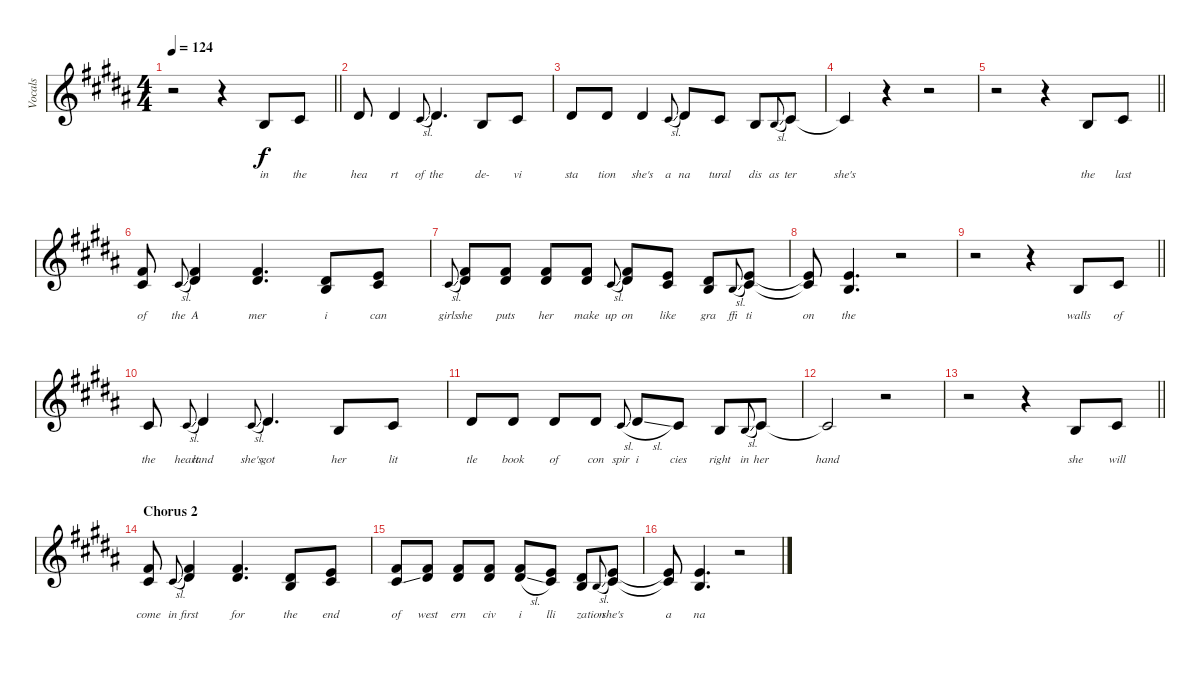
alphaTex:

\track ("Vocals" "Vocals") {instrument altosax}
\staff {score}
\tuning (E4 B3 G3 D3 A2 E2) {hide}
\ts (4 4)
\tempo 124
\clef g2
\barLineRight lightlight
\ks b
r.2{dy f} r.4 4.3.8{lyrics (0 "in") lyrics (1 "") lyrics (2 "") lyrics (3 "") lyrics (4 "")} 6.3.8{lyrics (0 "the") lyrics (1 "") lyrics (2 "") lyrics (3 "") lyrics (4 "")} |
8.3.8{lyrics (0 "hea") lyrics (1 "") lyrics (2 "") lyrics (3 "") lyrics (4 "")} 8.3.4{lyrics (0 "rt") lyrics (1 "") lyrics (2 "") lyrics (3 "") lyrics (4 "")} 6.3{sl}.8{lyrics (0 "of") lyrics (1 "") lyrics (2 "") lyrics (3 "") lyrics (4 "") gr onbeat} 8.3.4{d lyrics (0 "the") lyrics (1 "") lyrics (2 "") lyrics (3 "") lyrics (4 "")} 4.3.8{lyrics (0 "de-") lyrics (1 "") lyrics (2 "") lyrics (3 "") lyrics (4 "")} 6.3.8{lyrics (0 "vi") lyrics (1 "") lyrics (2 "") lyrics (3 "") lyrics (4 "")} |
8.3.8{lyrics (0 "sta") lyrics (1 "") lyrics (2 "") lyrics (3 "") lyrics (4 "")} 8.3.8{lyrics (0 "tion") lyrics (1 "") lyrics (2 "") lyrics (3 "") lyrics (4 "")} 8.3.4{lyrics (0 "she's") lyrics (1 "") lyrics (2 "") lyrics (3 "") lyrics (4 "")} 6.3{sl}.8{lyrics (0 "a") lyrics (1 "") lyrics (2 "") lyrics (3 "") lyrics (4 "") gr onbeat} 8.3.8{lyrics (0 "na") lyrics (1 "") lyrics (2 "") lyrics (3 "") lyrics (4 "")} 6.3.8{lyrics (0 "tural") lyrics (1 "") lyrics (2 "") lyrics (3 "") lyrics (4 "")} 4.3.8{lyrics (0 "dis") lyrics (1 "") lyrics (2 "") lyrics (3 "") lyrics (4 "")} 4.3{sl}.8{lyrics (0 "as") lyrics (1 "") lyrics (2 "") lyrics (3 "") lyrics (4 "") gr onbeat} 6.3.8{lyrics (0 "ter") lyrics (1 "") lyrics (2 "") lyrics (3 "") lyrics (4 "")} |
6.3{t}.4{lyrics (0 "she's") lyrics (1 "") lyrics (2 "") lyrics (3 "") lyrics (4 "")} r.4 r.2 |
\barLineRight lightlight
r.2 r.4 4.3.8{lyrics (0 "the") lyrics (1 "") lyrics (2 "") lyrics (3 "") lyrics (4 "")} 6.3.8{lyrics (0 "last") lyrics (1 "") lyrics (2 "") lyrics (3 "") lyrics (4 "")} |
(7.2 6.3).8{lyrics (0 "of") lyrics (1 "") lyrics (2 "") lyrics (3 "") lyrics (4 "")} 6.3{sl}.8{lyrics (0 "the") lyrics (1 "") lyrics (2 "") lyrics (3 "") lyrics (4 "") gr onbeat} (7.2 8.3).4{lyrics (0 "A") lyrics (1 "") lyrics (2 "") lyrics (3 "") lyrics (4 "")} (7.2 8.3).4{d lyrics (0 "mer") lyrics (1 "") lyrics (2 "") lyrics (3 "") lyrics (4 "")} (4.2 4.3).8{lyrics (0 "i") lyrics (1 "") lyrics (2 "") lyrics (3 "") lyrics (4 "")} (5.2 6.3).8{lyrics (0 "can") lyrics (1 "") lyrics (2 "") lyrics (3 "") lyrics (4 "")} |
6.3{sl}.8{lyrics (0 "girls") lyrics (1 "") lyrics (2 "") lyrics (3 "") lyrics (4 "") gr onbeat} (7.2 8.3).8{lyrics (0 "she") lyrics (1 "") lyrics (2 "") lyrics (3 "") lyrics (4 "")} (7.2 8.3).8{lyrics (0 "puts") lyrics (1 "") lyrics (2 "") lyrics (3 "") lyrics (4 "")} (7.2 8.3).8{lyrics (0 "her") lyrics (1 "") lyrics (2 "") lyrics (3 "") lyrics (4 "")} (7.2 8.3).8{lyrics (0 "make") lyrics (1 "") lyrics (2 "") lyrics (3 "") lyrics (4 "")} 6.3{sl}.8{lyrics (0 "up") lyrics (1 "") lyrics (2 "") lyrics (3 "") lyrics (4 "") gr onbeat} (7.2 8.3).8{lyrics (0 "on") lyrics (1 "") lyrics (2 "") lyrics (3 "") lyrics (4 "")} (5.2 6.3).8{lyrics (0 "like") lyrics (1 "") lyrics (2 "") lyrics (3 "") lyrics (4 "")} (4.2 4.3).8{lyrics (0 "gra") lyrics (1 "") lyrics (2 "") lyrics (3 "") lyrics (4 "")} 4.3{sl}.8{lyrics (0 "ffi") lyrics (1 "") lyrics (2 "") lyrics (3 "") lyrics (4 "") gr onbeat} (5.2 6.3).8{lyrics (0 "ti") lyrics (1 "") lyrics (2 "") lyrics (3 "") lyrics (4 "")} |
(5.2{t} 6.3{t}).8{lyrics (0 "on") lyrics (1 "") lyrics (2 "") lyrics (3 "") lyrics (4 "")} (5.2 4.3).4{d lyrics (0 "the") lyrics (1 "") lyrics (2 "") lyrics (3 "") lyrics (4 "")} r.2 |
\barLineRight lightlight
r.2 r.4 4.3.8{lyrics (0 "walls") lyrics (1 "") lyrics (2 "") lyrics (3 "") lyrics (4 "")} 6.3.8{lyrics (0 "of") lyrics (1 "") lyrics (2 "") lyrics (3 "") lyrics (4 "")} |
6.3.8{lyrics (0 "the") lyrics (1 "") lyrics (2 "") lyrics (3 "") lyrics (4 "")} 6.3{sl}.8{lyrics (0 "heart") lyrics (1 "") lyrics (2 "") lyrics (3 "") lyrics (4 "") gr onbeat} 8.3.4{lyrics (0 "land") lyrics (1 "") lyrics (2 "") lyrics (3 "") lyrics (4 "")} 6.3{sl}.8{lyrics (0 "she's") lyrics (1 "") lyrics (2 "") lyrics (3 "") lyrics (4 "") gr onbeat} 8.3.4{d lyrics (0 "got") lyrics (1 "") lyrics (2 "") lyrics (3 "") lyrics (4 "")} 4.3.8{lyrics (0 "her") lyrics (1 "") lyrics (2 "") lyrics (3 "") lyrics (4 "")} 6.3.8{lyrics (0 "lit") lyrics (1 "") lyrics (2 "") lyrics (3 "") lyrics (4 "")} |
8.3.8{lyrics (0 "tle") lyrics (1 "") lyrics (2 "") lyrics (3 "") lyrics (4 "")} 8.3.8{lyrics (0 "book") lyrics (1 "") lyrics (2 "") lyrics (3 "") lyrics (4 "")} 8.3.8{lyrics (0 "of") lyrics (1 "") lyrics (2 "") lyrics (3 "") lyrics (4 "")} 8.3.8{lyrics (0 "con") lyrics (1 "") lyrics (2 "") lyrics (3 "") lyrics (4 "")} 6.3{sl}.8{lyrics (0 "spir") lyrics (1 "") lyrics (2 "") lyrics (3 "") lyrics (4 "") gr onbeat} 8.3{sl}.8{lyrics (0 "i") lyrics (1 "") lyrics (2 "") lyrics (3 "") lyrics (4 "")} 6.3.8{lyrics (0 "cies") lyrics (1 "") lyrics (2 "") lyrics (3 "") lyrics (4 "")} 4.3.8{lyrics (0 "right") lyrics (1 "") lyrics (2 "") lyrics (3 "") lyrics (4 "")} 4.3{sl}.8{lyrics (0 "in") lyrics (1 "") lyrics (2 "") lyrics (3 "") lyrics (4 "") gr onbeat} 6.3.8{lyrics (0 "her") lyrics (1 "") lyrics (2 "") lyrics (3 "") lyrics (4 "")} |
6.3{t}.2{lyrics (0 "hand") lyrics (1 "") lyrics (2 "") lyrics (3 "") lyrics (4 "")} r.2 |
\barLineRight lightlight
r.2{volume 15} r.4 4.3.8{lyrics (0 "she") lyrics (1 "") lyrics (2 "") lyrics (3 "") lyrics (4 "")} 6.3.8{lyrics (0 "will") lyrics (1 "") lyrics (2 "") lyrics (3 "") lyrics (4 "")} |
\section ("" "Chorus 2")
(7.2 6.3).8{lyrics (0 "come") lyrics (1 "") lyrics (2 "") lyrics (3 "") lyrics (4 "")} 6.3{sl}.8{lyrics (0 "in") lyrics (1 "") lyrics (2 "") lyrics (3 "") lyrics (4 "") gr onbeat} (7.2 8.3).4{lyrics (0 "first") lyrics (1 "") lyrics (2 "") lyrics (3 "") lyrics (4 "")} (7.2 8.3).4{d lyrics (0 "for") lyrics (1 "") lyrics (2 "") lyrics (3 "") lyrics (4 "")} (4.2 4.3).8{lyrics (0 "the") lyrics (1 "") lyrics (2 "") lyrics (3 "") lyrics (4 "")} (5.2 6.3).8{lyrics (0 "end") lyrics (1 "") lyrics (2 "") lyrics (3 "") lyrics (4 "")} |
(7.2 6.3{ss}).8{lyrics (0 "of") lyrics (1 "") lyrics (2 "") lyrics (3 "") lyrics (4 "")} (7.2 8.3).8{lyrics (0 "west") lyrics (1 "") lyrics (2 "") lyrics (3 "") lyrics (4 "")} (7.2 8.3).8{lyrics (0 "ern") lyrics (1 "") lyrics (2 "") lyrics (3 "") lyrics (4 "")} (7.2 8.3).8{lyrics (0 "civ") lyrics (1 "") lyrics (2 "") lyrics (3 "") lyrics (4 "")} (7.2 8.3{sl}).8{lyrics (0 "i") lyrics (1 "") lyrics (2 "") lyrics (3 "") lyrics (4 "")} (5.2 6.3).8{lyrics (0 "lli") lyrics (1 "") lyrics (2 "") lyrics (3 "") lyrics (4 "")} (4.2 4.3).8{lyrics (0 "za") lyrics (1 "") lyrics (2 "") lyrics (3 "") lyrics (4 "")} 4.3{sl}.8{lyrics (0 "tion") lyrics (1 "") lyrics (2 "") lyrics (3 "") lyrics (4 "") gr onbeat} (5.2 6.3).8{lyrics (0 "she's") lyrics (1 "") lyrics (2 "") lyrics (3 "") lyrics (4 "")} |
(5.2{t} 6.3{t}).8{lyrics (0 "a") lyrics (1 "") lyrics (2 "") lyrics (3 "") lyrics (4 "")} (5.2 4.3).4{d lyrics (0 "na") lyrics (1 "") lyrics (2 "") lyrics (3 "") lyrics (4 "")} r.2
